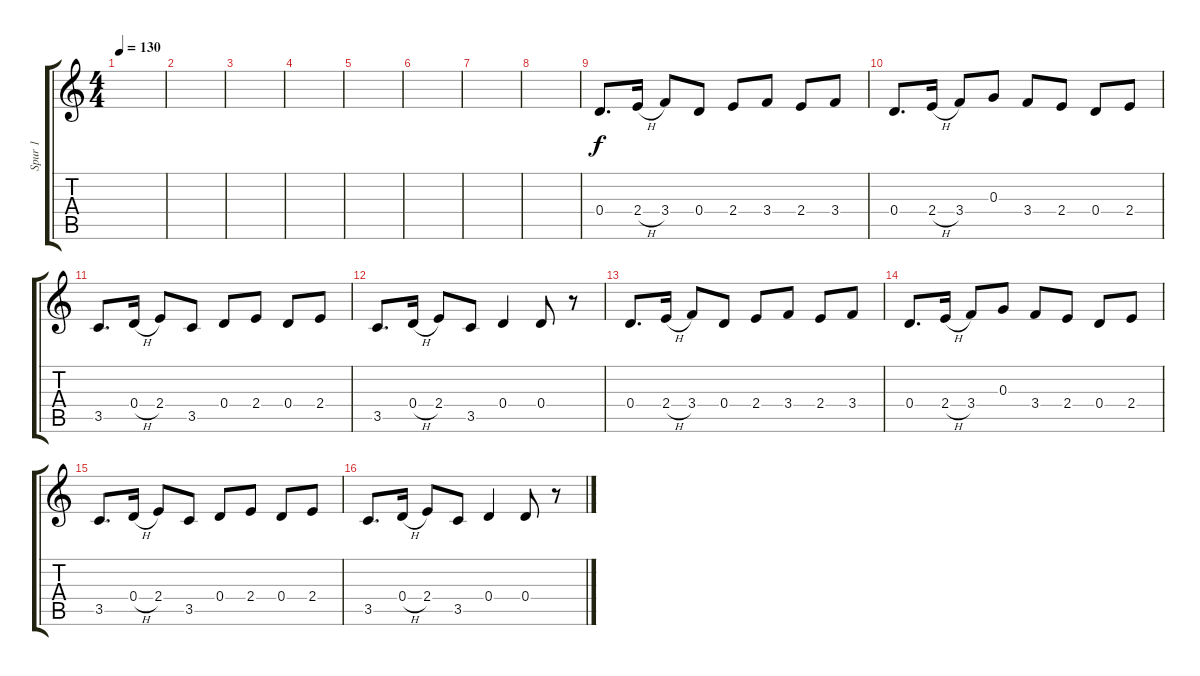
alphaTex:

\track ("Spur 1" "Spur 1") {instrument electricguitarclean}
\staff {score tabs}
\tuning (E4 B3 G3 D3 A2 E2) {hide}
\ts (4 4)
\tempo 130
\clef g2
\ks c
|
|
|
|
|
|
|
|
0.4.8{d} 2.4{h}.16 3.4.8 0.4.8 2.4.8 3.4.8 2.4.8 3.4.8 |
0.4.8{d} 2.4{h}.16 3.4.8 0.3.8 3.4.8 2.4.8 0.4.8 2.4.8 |
3.5.8{d} 0.4{h}.16 2.4.8 3.5.8 0.4.8 2.4.8 0.4.8 2.4.8 |
3.5.8{d} 0.4{h}.16 2.4.8 3.5.8 0.4.4 0.4.8 r.8 |
0.4.8{d} 2.4{h}.16 3.4.8 0.4.8 2.4.8 3.4.8 2.4.8 3.4.8 |
0.4.8{d} 2.4{h}.16 3.4.8 0.3.8 3.4.8 2.4.8 0.4.8 2.4.8 |
3.5.8{d} 0.4{h}.16 2.4.8 3.5.8 0.4.8 2.4.8 0.4.8 2.4.8 |
3.5.8{d} 0.4{h}.16 2.4.8 3.5.8 0.4.4 0.4.8 r.8
